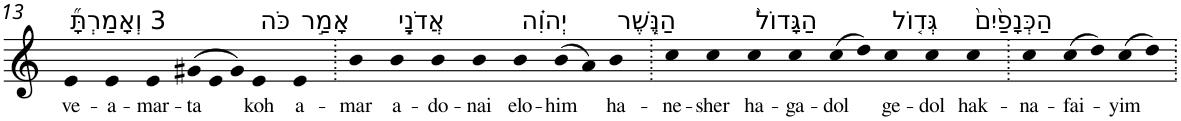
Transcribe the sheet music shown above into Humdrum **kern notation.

**kern	**text
*part1	*part1
*staff1	*staff1
*I"Piano	*
*I'Pno	*
!!LO:PB:g=z
*clefG2	*
*k[]	*
=13	=13
!LO:TX:a:t=3 וְאָמַרְתָּ֞	!
!	!LO:LY:b
4e	ve-
!	!LO:LY:b
4e	-a-
!	!LO:LY:b
4e	-mar-
*Xtuplet	*
!	!LO:LY:b
(>12g#X	-ta
12e	.
12g#)	.
!LO:TX:a:t=כֹּה	!
!	!LO:LY:b
4e	koh
!LO:TX:a:t=אָמַ֣ר	!
!	!LO:LY:b
4e	a-
=14.	=14.
!	!LO:LY:b
4b	-mar
!LO:TX:a:t=אֲדֹנָ֣י	!
!	!LO:LY:b
4b	a-
!	!LO:LY:b
4b	-do-
!	!LO:LY:b
4b	-nai
!LO:TX:a:t=יְהוִ֗ה	!
!	!LO:LY:b
4b	elo-
!	!LO:LY:b
(>8b	-him
8a)	.
!LO:TX:a:t=הַנֶּ֤שֶׁר	!
!	!LO:LY:b
4b	ha-
=15.	=15.
!	!LO:LY:b
4cc	-ne-
!	!LO:LY:b
4cc	-sher
!LO:TX:a:t=הַגָּדוֹל֙	!
!	!LO:LY:b
4cc	ha-
!	!LO:LY:b
4cc	-ga-
!	!LO:LY:b
(>8cc	-dol
8dd)	.
!LO:TX:a:t=גְּד֤וֹל	!
!	!LO:LY:b
4cc	ge-
!	!LO:LY:b
4cc	-dol
!LO:TX:a:t=הַכְּנָפַ֙יִם֙	!
!	!LO:LY:b
4cc	hak-
=16.	=16.
!	!LO:LY:b
4cc	-na-
!	!LO:LY:b
(>8cc	-fai-
8dd)	.
!	!LO:LY:b
(>8cc	-yim
8dd)	.
=.	=.
*-	*-
